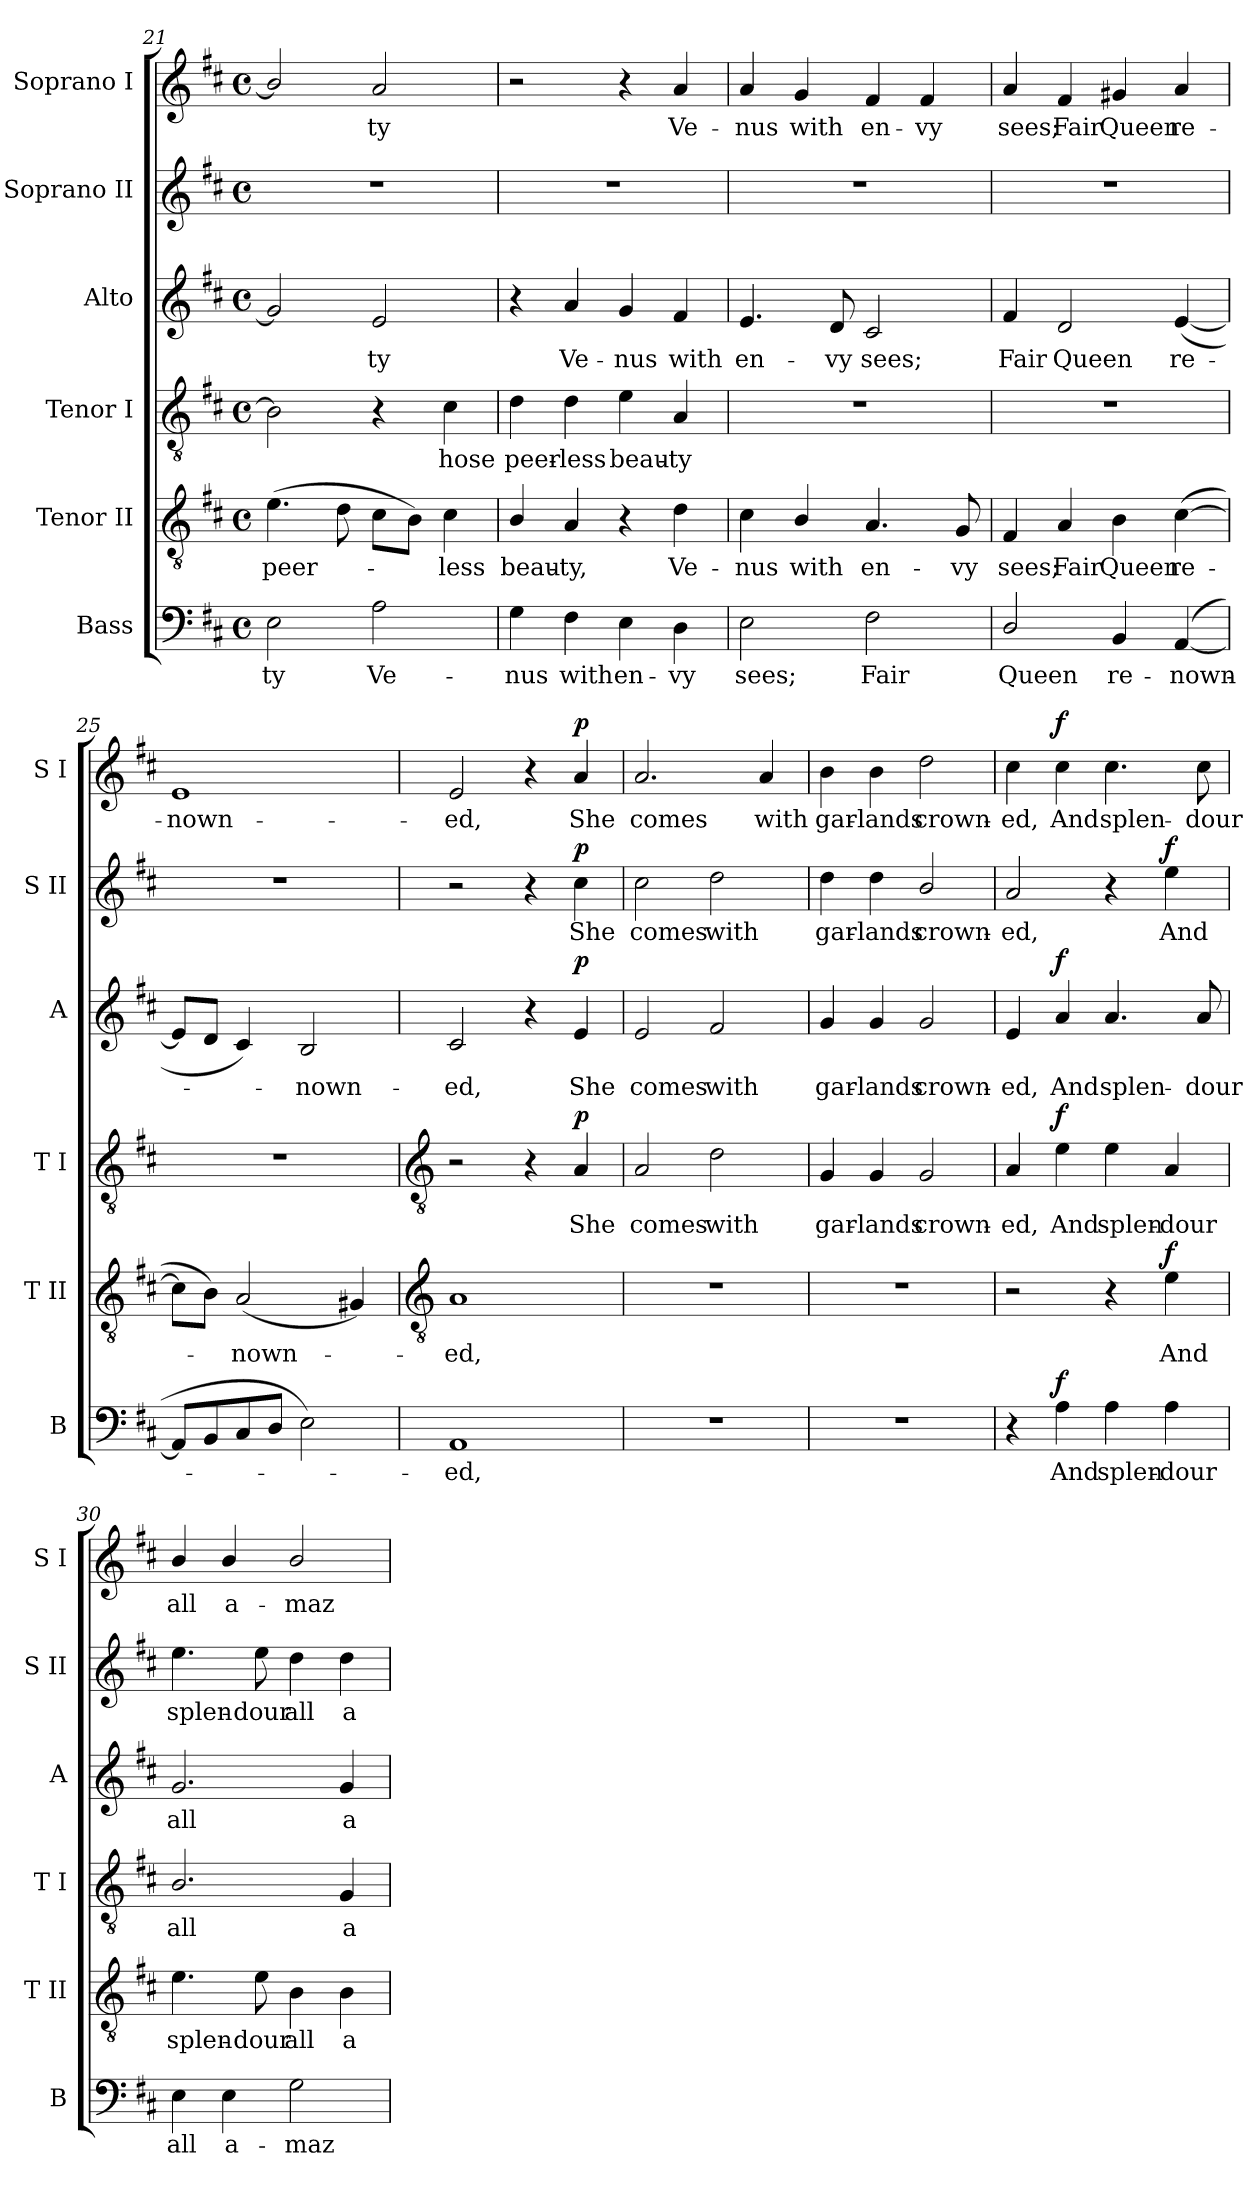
**kern	**text	**dynam	**kern	**text	**dynam	**kern	**text	**dynam	**kern	**text	**dynam	**kern	**text	**dynam	**kern	**text	**dynam
*part6	*part6	*part6	*part5	*part5	*part5	*part4	*part4	*part4	*part3	*part3	*part3	*part2	*part2	*part2	*part1	*part1	*part1
*staff6	*staff6	*staff6	*staff5	*staff5	*staff5	*staff4	*staff4	*staff4	*staff3	*staff3	*staff3	*staff2	*staff2	*staff2	*staff1	*staff1	*staff1
*I"Bass	*	*	*I"Tenor II	*	*	*I"Tenor I	*	*	*I"Alto	*	*	*I"Soprano II	*	*	*I"Soprano I	*	*
*I'B	*	*	*I'T II	*	*	*I'T I	*	*	*I'A	*	*	*I'S II	*	*	*I'S I	*	*
!!LO:LB:g=z
*clefF4	*	*	*clefGv2	*	*	*clefGv2	*	*	*clefG2	*	*	*clefG2	*	*	*clefG2	*	*
*k[f#c#]	*	*	*k[f#c#]	*	*	*k[f#c#]	*	*	*k[f#c#]	*	*	*k[f#c#]	*	*	*k[f#c#]	*	*
*D:	*	*	*D:	*	*	*D:	*	*	*D:	*	*	*D:	*	*	*D:	*	*
*M4/4	*	*	*M4/4	*	*	*M4/4	*	*	*M4/4	*	*	*M4/4	*	*	*M4/4	*	*
*met(c)	*	*	*met(c)	*	*	*met(c)	*	*	*met(c)	*	*	*met(c)	*	*	*met(c)	*	*
=21	=21	=21	=21	=21	=21	=21	=21	=21	=21	=21	=21	=21	=21	=21	=21	=21	=21
!	!LO:LY:b	!	!	!LO:LY:b	!	!	!	!	!	!	!	!	!	!	!	!	!
2E	-ty	.	(>4.e	peer-	.	2B]	.	.	2g]	.	.	1r	.	.	2b/]	.	.
.	.	.	8d	.	.	.	.	.	.	.	.	.	.	.	.	.	.
!	!LO:LY:b	!	!	!	!	!	!	!	!	!LO:LY:b	!	!	!	!	!	!LO:LY:b	!
2A	Ve-	.	8c#L	.	.	4r	.	.	2e	ty	.	.	.	.	2a	ty	.
.	.	.	8BJ)	.	.	.	.	.	.	.	.	.	.	.	.	.	.
!	!	!	!	!LO:LY:b	!	!	!LO:LY:b	!	!	!	!	!	!	!	!	!	!
.	.	.	4c#	less	.	4c#	hose	.	.	.	.	.	.	.	.	.	.
=22	=22	=22	=22	=22	=22	=22	=22	=22	=22	=22	=22	=22	=22	=22	=22	=22	=22
!	!LO:LY:b	!	!	!LO:LY:b	!	!	!LO:LY:b	!	!	!	!	!	!	!	!	!	!
4G	-nus	.	4B/	beau-	.	4d	peer-	.	4r	.	.	1r	.	.	2r	.	.
!	!LO:LY:b	!	!	!LO:LY:b	!	!	!LO:LY:b	!	!	!LO:LY:b	!	!	!	!	!	!	!
4F#	with	.	4A	-ty,	.	4d	-less	.	4a	Ve-	.	.	.	.	.	.	.
!	!LO:LY:b	!	!	!	!	!	!LO:LY:b	!	!	!LO:LY:b	!	!	!	!	!	!	!
4E	en-	.	4r	.	.	4e	beau-	.	4g	-nus	.	.	.	.	4r	.	.
!	!LO:LY:b	!	!	!LO:LY:b	!	!	!LO:LY:b	!	!	!LO:LY:b	!	!	!	!	!	!LO:LY:b	!
4D	-vy	.	4d	Ve-	.	4A	-ty	.	4f#	with	.	.	.	.	4a	Ve-	.
=23	=23	=23	=23	=23	=23	=23	=23	=23	=23	=23	=23	=23	=23	=23	=23	=23	=23
!	!LO:LY:b	!	!	!LO:LY:b	!	!	!	!	!	!LO:LY:b	!	!	!	!	!	!LO:LY:b	!
2E	sees;	.	4c#	-nus	.	1r	.	.	4.e	en-	.	1r	.	.	4a	-nus	.
!	!	!	!	!LO:LY:b	!	!	!	!	!	!	!	!	!	!	!	!LO:LY:b	!
.	.	.	4B/	with	.	.	.	.	.	.	.	.	.	.	4g	with	.
!	!	!	!	!	!	!	!	!	!	!LO:LY:b	!	!	!	!	!	!	!
.	.	.	.	.	.	.	.	.	8d	-vy	.	.	.	.	.	.	.
!	!LO:LY:b	!	!	!LO:LY:b	!	!	!	!	!	!LO:LY:b	!	!	!	!	!	!LO:LY:b	!
2F#	Fair	.	4.A	en-	.	.	.	.	2c#	sees;	.	.	.	.	4f#	en-	.
!	!	!	!	!	!	!	!	!	!	!	!	!	!	!	!	!LO:LY:b	!
.	.	.	.	.	.	.	.	.	.	.	.	.	.	.	4f#	-vy	.
!	!	!	!	!LO:LY:b	!	!	!	!	!	!	!	!	!	!	!	!	!
.	.	.	8G	-vy	.	.	.	.	.	.	.	.	.	.	.	.	.
=24	=24	=24	=24	=24	=24	=24	=24	=24	=24	=24	=24	=24	=24	=24	=24	=24	=24
!	!LO:LY:b	!	!	!LO:LY:b	!	!	!	!	!	!LO:LY:b	!	!	!	!	!	!LO:LY:b	!
2D/	Queen	.	4F#	sees;	.	1r	.	.	4f#	Fair	.	1r	.	.	4a	sees;	.
!	!	!	!	!LO:LY:b	!	!	!	!	!	!LO:LY:b	!	!	!	!	!	!LO:LY:b	!
.	.	.	4A	Fair	.	.	.	.	2d	Queen	.	.	.	.	4f#	Fair	.
!	!LO:LY:b	!	!	!LO:LY:b	!	!	!	!	!	!	!	!	!	!	!	!LO:LY:b	!
4BB	re-	.	4B	Queen	.	.	.	.	.	.	.	.	.	.	4g#X	Queen	.
!	!LO:LY:b	!	!	!LO:LY:b	!	!	!	!	!	!LO:LY:b	!	!	!	!	!	!LO:LY:b	!
(<[4AA	-nown-	.	(>[4c#	re-	.	.	.	.	(<[4e	re-	.	.	.	.	4a	re-	.
=25	=25	=25	=25	=25	=25	=25	=25	=25	=25	=25	=25	=25	=25	=25	=25	=25	=25
!	!	!	!	!	!	!	!	!	!	!	!	!	!	!	!	!LO:LY:b	!
8AAL]	.	.	8c#L]	.	.	1r	.	.	8eL]	.	.	1r	.	.	1e	-nown-	.
8BB	.	.	8BJ)	.	.	.	.	.	8dJ	.	.	.	.	.	.	.	.
!	!	!	!	!LO:LY:b	!	!	!	!	!	!	!	!	!	!	!	!	!
8C#	.	.	(<2A	nown-	.	.	.	.	4c#)	.	.	.	.	.	.	.	.
8DJ	.	.	.	.	.	.	.	.	.	.	.	.	.	.	.	.	.
!	!	!	!	!	!	!	!	!	!	!LO:LY:b	!	!	!	!	!	!	!
2E)	.	.	.	.	.	.	.	.	2B	nown-	.	.	.	.	.	.	.
.	.	.	4G#X)	.	.	.	.	.	.	.	.	.	.	.	.	.	.
!!LO:LB:g=z
=26	=26	=26	=26	=26	=26	=26	=26	=26	=26	=26	=26	=26	=26	=26	=26	=26	=26
*	*	*	*clefGv2	*	*	*clefGv2	*	*	*	*	*	*	*	*	*	*	*
!	!LO:LY:b	!	!	!LO:LY:b	!	!	!	!	!	!LO:LY:b	!	!	!	!	!	!LO:LY:b	!
1AA	ed,	.	1A	ed,	.	2r	.	.	2c#	-ed,	.	2r	.	.	2e	-ed,	.
.	.	.	.	.	.	4r	.	.	4r	.	.	4r	.	.	4r	.	.
!	!	!	!	!	!	!	!LO:LY:b	!LO:DY:b	!	!LO:LY:b	!LO:DY:b	!	!LO:LY:b	!LO:DY:b	!	!LO:LY:b	!LO:DY:b
.	.	.	.	.	.	4A	She	p	4e	She	p	4cc#	She	p	4a	She	p
=27	=27	=27	=27	=27	=27	=27	=27	=27	=27	=27	=27	=27	=27	=27	=27	=27	=27
!	!	!	!	!	!	!	!LO:LY:b	!	!	!LO:LY:b	!	!	!LO:LY:b	!	!	!LO:LY:b	!
1r	.	.	1r	.	.	2A	comes	.	2e	comes	.	2cc#	comes	.	2.a	comes	.
!	!	!	!	!	!	!	!LO:LY:b	!	!	!LO:LY:b	!	!	!LO:LY:b	!	!	!	!
.	.	.	.	.	.	2d	with	.	2f#	with	.	2dd	with	.	.	.	.
!	!	!	!	!	!	!	!	!	!	!	!	!	!	!	!	!LO:LY:b	!
.	.	.	.	.	.	.	.	.	.	.	.	.	.	.	4a	with	.
=28	=28	=28	=28	=28	=28	=28	=28	=28	=28	=28	=28	=28	=28	=28	=28	=28	=28
!	!	!	!	!	!	!	!LO:LY:b	!	!	!LO:LY:b	!	!	!LO:LY:b	!	!	!LO:LY:b	!
1r	.	.	1r	.	.	4G	gar-	.	4g	gar-	.	4dd	gar-	.	4b	gar-	.
!	!	!	!	!	!	!	!LO:LY:b	!	!	!LO:LY:b	!	!	!LO:LY:b	!	!	!LO:LY:b	!
.	.	.	.	.	.	4G	-lands	.	4g	-lands	.	4dd	-lands	.	4b	-lands	.
!	!	!	!	!	!	!	!LO:LY:b	!	!	!LO:LY:b	!	!	!LO:LY:b	!	!	!LO:LY:b	!
.	.	.	.	.	.	2G/	crown-	.	2g	crown-	.	2b/	crown-	.	2dd	crown-	.
=29	=29	=29	=29	=29	=29	=29	=29	=29	=29	=29	=29	=29	=29	=29	=29	=29	=29
!	!	!	!	!	!	!	!LO:LY:b	!	!	!LO:LY:b	!	!	!LO:LY:b	!	!	!LO:LY:b	!
4r	.	.	2r	.	.	4A	-ed,	.	4e	-ed,	.	2a	-ed,	.	4cc#	-ed,	.
!	!LO:LY:b	!LO:DY:b	!	!	!	!	!LO:LY:b	!LO:DY:b	!	!LO:LY:b	!LO:DY:b	!	!	!	!	!LO:LY:b	!LO:DY:b
4A	And	f	.	.	.	4e	And	f	4a	And	f	.	.	.	4cc#	And	f
!	!LO:LY:b	!	!	!	!	!	!LO:LY:b	!	!	!LO:LY:b	!	!	!	!	!	!LO:LY:b	!
4A	splen-	.	4r	.	.	4e	splen-	.	4.a	splen-	.	4r	.	.	4.cc#	splen-	.
!	!LO:LY:b	!	!	!LO:LY:b	!LO:DY:b	!	!LO:LY:b	!	!	!	!	!	!LO:LY:b	!LO:DY:b	!	!	!
4A	-dour	.	4e	And	f	4A	-dour	.	.	.	.	4ee	And	f	.	.	.
!	!	!	!	!	!	!	!	!	!	!LO:LY:b	!	!	!	!	!	!LO:LY:b	!
.	.	.	.	.	.	.	.	.	8a	-dour	.	.	.	.	8cc#	-dour	.
=30	=30	=30	=30	=30	=30	=30	=30	=30	=30	=30	=30	=30	=30	=30	=30	=30	=30
!	!LO:LY:b	!	!	!LO:LY:b	!	!	!LO:LY:b	!	!	!LO:LY:b	!	!	!LO:LY:b	!	!	!LO:LY:b	!
4E	all	.	4.e	splen-	.	2.B/	all	.	2.g	all	.	4.ee	splen-	.	4b/	all	.
!	!LO:LY:b	!	!	!	!	!	!	!	!	!	!	!	!	!	!	!LO:LY:b	!
4E	a-	.	.	.	.	.	.	.	.	.	.	.	.	.	4b/	a-	.
!	!	!	!	!LO:LY:b	!	!	!	!	!	!	!	!	!LO:LY:b	!	!	!	!
.	.	.	8e	-dour	.	.	.	.	.	.	.	8ee	-dour	.	.	.	.
!	!LO:LY:b	!	!	!LO:LY:b	!	!	!	!	!	!	!	!	!LO:LY:b	!	!	!LO:LY:b	!
2G	-maz-	.	4B	all	.	.	.	.	.	.	.	4dd	all	.	2b/	-maz-	.
!	!	!	!	!LO:LY:b	!	!	!LO:LY:b	!	!	!LO:LY:b	!	!	!LO:LY:b	!	!	!	!
.	.	.	4B	a-	.	4G	a-	.	4g	a-	.	4dd	a-	.	.	.	.
=	=	=	=	=	=	=	=	=	=	=	=	=	=	=	=	=	=
*-	*-	*-	*-	*-	*-	*-	*-	*-	*-	*-	*-	*-	*-	*-	*-	*-	*-
